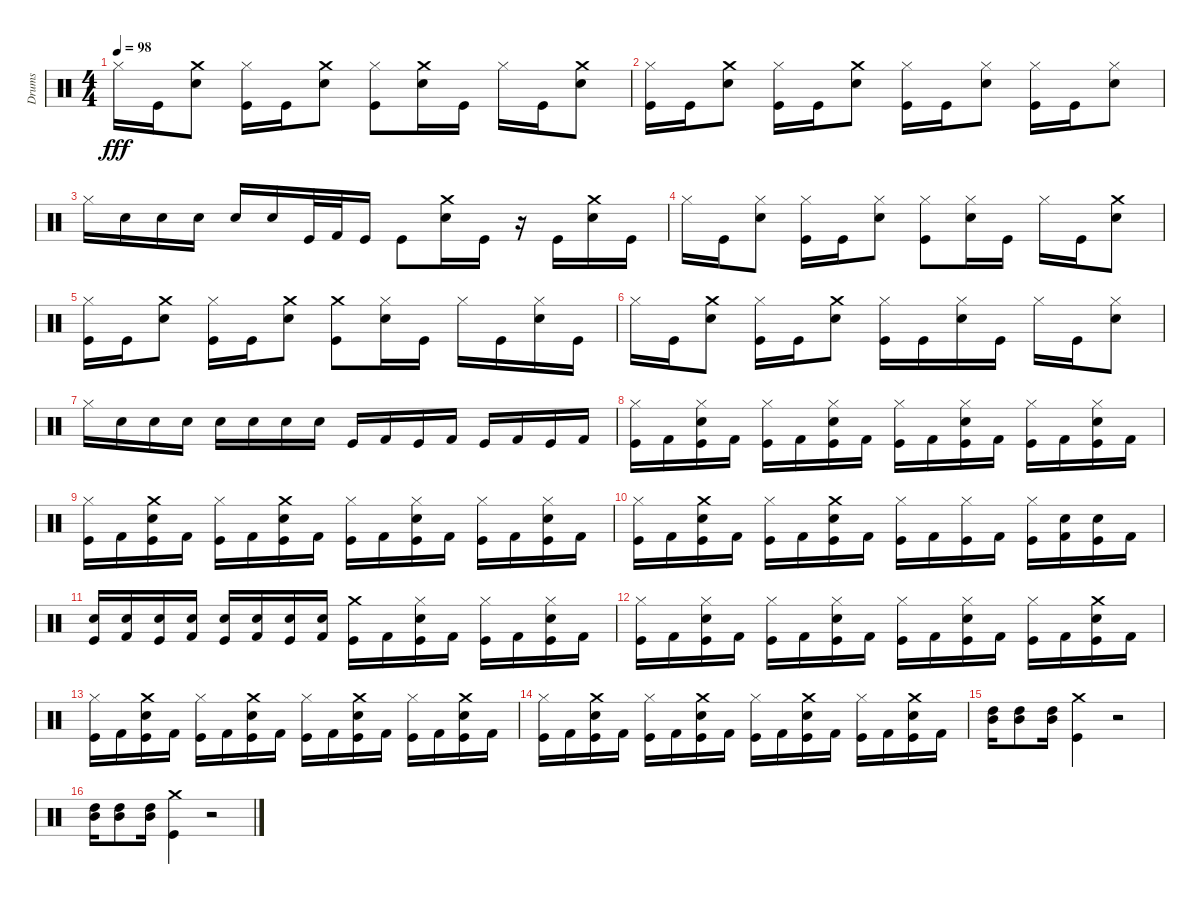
\track ("Drums" "Drums") {instrument percussion}
\staff {score}
\articulation defaults
\ts (4 4)
\tempo 98
\clef neutral
\ks c "Hi-Hat (closed)".16{dy fff} "Kick (hit)".16
("Snare (hit) 2" "Crash medium (hit)").8 ("Hi-Hat (closed)" "Kick (hit)").16 "Kick (hit)".16 ("Crash medium (hit)" "Snare (hit) 2").8 ("Hi-Hat (closed)" "Kick (hit)").8 ("Crash medium (hit)" "Snare (hit) 2").16 "Kick (hit)".16 "Hi-Hat (closed)".16 "Kick (hit)".16 ("Snare (hit) 2" "Crash medium (hit)").8 |
("Kick (hit)" "Hi-Hat (closed)").16 "Kick (hit)".16 ("Crash medium (hit)" "Snare (hit) 2").8 ("Kick (hit)" "Hi-Hat (closed)").16 "Kick (hit)".16 ("Crash medium (hit)" "Snare (hit) 2").8 ("Kick (hit)" "Hi-Hat (closed)").16 "Kick (hit)".16 ("Snare (hit) 2" "Hi-Hat (closed)").8 ("Kick (hit)" "Hi-Hat (closed)").16 "Kick (hit)".16 ("Snare (hit) 2" "Hi-Hat (closed)").8 |
"Hi-Hat (closed)".16 "Snare (hit) 2".16 "Snare (hit) 2".16 "Snare (hit) 2".16 "Snare (hit) 2".16 "Snare (hit) 2".16 "Kick (hit)".32 "Kick (hit) 2".32 "Kick (hit)".16 "Kick (hit)".8 ("Snare (hit) 2" "Crash medium (hit)").16 "Kick (hit)".16 r.16 "Kick (hit)".16 ("Crash medium (hit)" "Snare (hit) 2").16 "Kick (hit)".16 |
"Hi-Hat (closed)".16 "Kick (hit)".16 ("Snare (hit) 2" "Hi-Hat (closed)").8 ("Kick (hit)" "Hi-Hat (closed)").16 "Kick (hit)".16 ("Snare (hit) 2" "Hi-Hat (closed)").8 ("Kick (hit)" "Hi-Hat (closed)").8 ("Snare (hit) 2" "Hi-Hat (closed)").16 "Kick (hit)".16 "Hi-Hat (closed)".16 "Kick (hit)".16 ("Crash medium (hit)" "Snare (hit) 2").8 |
("Hi-Hat (closed)" "Kick (hit)").16 "Kick (hit)".16 ("Crash medium (hit)" "Snare (hit) 2").8 ("Hi-Hat (closed)" "Kick (hit)").16 "Kick (hit)".16 ("Crash medium (hit)" "Snare (hit) 2").8 ("Crash medium (hit)" "Kick (hit)").8 ("Snare (hit) 2" "Hi-Hat (closed)").16 "Kick (hit)".16 "Hi-Hat (closed)".16 "Kick (hit)".16 ("Snare (hit) 2" "Hi-Hat (closed)").16 "Kick (hit)".16 |
"Hi-Hat (closed)".16 "Kick (hit)".16 ("Crash medium (hit)" "Snare (hit) 2").8 ("Hi-Hat (closed)" "Kick (hit)").16 "Kick (hit)".16 ("Crash medium (hit)" "Snare (hit) 2").8 ("Hi-Hat (closed)" "Kick (hit)").16 "Kick (hit)".16 ("Snare (hit) 2" "Hi-Hat (closed)").16 "Kick (hit)".16 "Hi-Hat (closed)".16 "Kick (hit)".16 ("Snare (hit) 2" "Hi-Hat (closed)").8 |
"Hi-Hat (closed)".16 "Snare (hit) 2".16 "Snare (hit) 2".16 "Snare (hit) 2".16 "Snare (hit) 2".16 "Snare (hit) 2".16 "Snare (hit) 2".16 "Snare (hit) 2".16 "Kick (hit)".16 "Kick (hit) 2".16 "Kick (hit)".16 "Kick (hit) 2".16 "Kick (hit)".16 "Kick (hit) 2".16 "Kick (hit)".16 "Kick (hit) 2".16 |
("Hi-Hat (closed)" "Kick (hit)").16 "Kick (hit) 2".16 ("Snare (hit) 2" "Hi-Hat (closed)" "Kick (hit)").16 "Kick (hit) 2".16 ("Hi-Hat (closed)" "Kick (hit)").16 "Kick (hit) 2".16 ("Snare (hit) 2" "Hi-Hat (closed)" "Kick (hit)").16 "Kick (hit) 2".16 ("Hi-Hat (closed)" "Kick (hit)").16 "Kick (hit) 2".16 ("Snare (hit) 2" "Hi-Hat (closed)" "Kick (hit)").16 "Kick (hit) 2".16 ("Hi-Hat (closed)" "Kick (hit)").16 "Kick (hit) 2".16 ("Snare (hit) 2" "Hi-Hat (closed)" "Kick (hit)").16 "Kick (hit) 2".16 |
("Hi-Hat (closed)" "Kick (hit)").16 "Kick (hit) 2".16 ("Crash medium (hit)" "Snare (hit) 2" "Kick (hit)").16 "Kick (hit) 2".16 ("Hi-Hat (closed)" "Kick (hit)").16 "Kick (hit) 2".16 ("Crash medium (hit)" "Snare (hit) 2" "Kick (hit)").16 "Kick (hit) 2".16 ("Hi-Hat (closed)" "Kick (hit)").16 "Kick (hit) 2".16 ("Snare (hit) 2" "Hi-Hat (closed)" "Kick (hit)").16 "Kick (hit) 2".16 ("Hi-Hat (closed)" "Kick (hit)").16 "Kick (hit) 2".16 ("Snare (hit) 2" "Hi-Hat (closed)" "Kick (hit)").16 "Kick (hit) 2".16 |
("Hi-Hat (closed)" "Kick (hit)").16 "Kick (hit) 2".16 ("Crash medium (hit)" "Snare (hit) 2" "Kick (hit)").16 "Kick (hit) 2".16 ("Hi-Hat (closed)" "Kick (hit)").16 "Kick (hit) 2".16 ("Crash medium (hit)" "Snare (hit) 2" "Kick (hit)").16 "Kick (hit) 2".16 ("Hi-Hat (closed)" "Kick (hit)").16 "Kick (hit) 2".16 ("Hi-Hat (closed)" "Kick (hit)").16 "Kick (hit) 2".16 ("Hi-Hat (closed)" "Kick (hit)").16 ("Snare (hit) 2" "Kick (hit) 2").16 ("Snare (hit) 2" "Kick (hit)").16 "Kick (hit) 2".16 |
("Snare (hit) 2" "Kick (hit)").16 ("Snare (hit) 2" "Kick (hit) 2").16 ("Snare (hit) 2" "Kick (hit)").16 ("Snare (hit) 2" "Kick (hit) 2").16 ("Snare (hit) 2" "Kick (hit)").16 ("Snare (hit) 2" "Kick (hit) 2").16 ("Snare (hit) 2" "Kick (hit)").16 ("Snare (hit) 2" "Kick (hit) 2").16 ("Crash medium (hit)" "Kick (hit)").16 "Kick (hit) 2".16 ("Snare (hit) 2" "Hi-Hat (closed)" "Kick (hit)").16 "Kick (hit) 2".16 ("Hi-Hat (closed)" "Kick (hit)").16 "Kick (hit) 2".16 ("Snare (hit) 2" "Hi-Hat (closed)" "Kick (hit)").16 "Kick (hit) 2".16 |
("Hi-Hat (closed)" "Kick (hit)").16 "Kick (hit) 2".16 ("Snare (hit) 2" "Hi-Hat (closed)" "Kick (hit)").16 "Kick (hit) 2".16 ("Hi-Hat (closed)" "Kick (hit)").16 "Kick (hit) 2".16 ("Snare (hit) 2" "Hi-Hat (closed)" "Kick (hit)").16 "Kick (hit) 2".16 ("Hi-Hat (closed)" "Kick (hit)").16 "Kick (hit) 2".16 ("Snare (hit) 2" "Hi-Hat (closed)" "Kick (hit)").16 "Kick (hit) 2".16 ("Hi-Hat (closed)" "Kick (hit)").16 "Kick (hit) 2".16 ("Crash medium (hit)" "Snare (hit) 2" "Kick (hit)").16 "Kick (hit) 2".16 |
("Hi-Hat (closed)" "Kick (hit)").16 "Kick (hit) 2".16 ("Crash medium (hit)" "Snare (hit) 2" "Kick (hit)").16 "Kick (hit) 2".16 ("Hi-Hat (closed)" "Kick (hit)").16 "Kick (hit) 2".16 ("Crash medium (hit)" "Snare (hit) 2" "Kick (hit)").16 "Kick (hit) 2".16 ("Hi-Hat (closed)" "Kick (hit)").16 "Kick (hit) 2".16 ("Crash medium (hit)" "Snare (hit) 2" "Kick (hit)").16 "Kick (hit) 2".16 ("Hi-Hat (closed)" "Kick (hit)").16 "Kick (hit) 2".16 ("Crash medium (hit)" "Snare (hit) 2" "Kick (hit)").16 "Kick (hit) 2".16 |
("Hi-Hat (closed)" "Kick (hit)").16 "Kick (hit) 2".16 ("Crash medium (hit)" "Snare (hit) 2" "Kick (hit)").16 "Kick (hit) 2".16 ("Hi-Hat (closed)" "Kick (hit)").16 "Kick (hit) 2".16 ("Crash medium (hit)" "Snare (hit) 2" "Kick (hit)").16 "Kick (hit) 2".16 ("Hi-Hat (closed)" "Kick (hit)").16 "Kick (hit) 2".16 ("Crash medium (hit)" "Snare (hit) 2" "Kick (hit)").16 "Kick (hit) 2".16 ("Hi-Hat (closed)" "Kick (hit)").16 "Kick (hit) 2".16 ("Crash medium (hit)" "Snare (hit) 2" "Kick (hit)").16 "Kick (hit) 2".16 |
("Mid Tom (hit)" "High Tom (hit)").16 ("High Tom (hit)" "Mid Tom (hit)").8 ("High Tom (hit)" "Mid Tom (hit)").16 ("Crash medium (hit)" "Kick (hit)").4 r.2 |
("Mid Tom (hit)" "High Tom (hit)").16 ("High Tom (hit)" "Mid Tom (hit)").8 ("High Tom (hit)" "Mid Tom (hit)").16 ("Crash medium (hit)" "Kick (hit)").4 r.2
